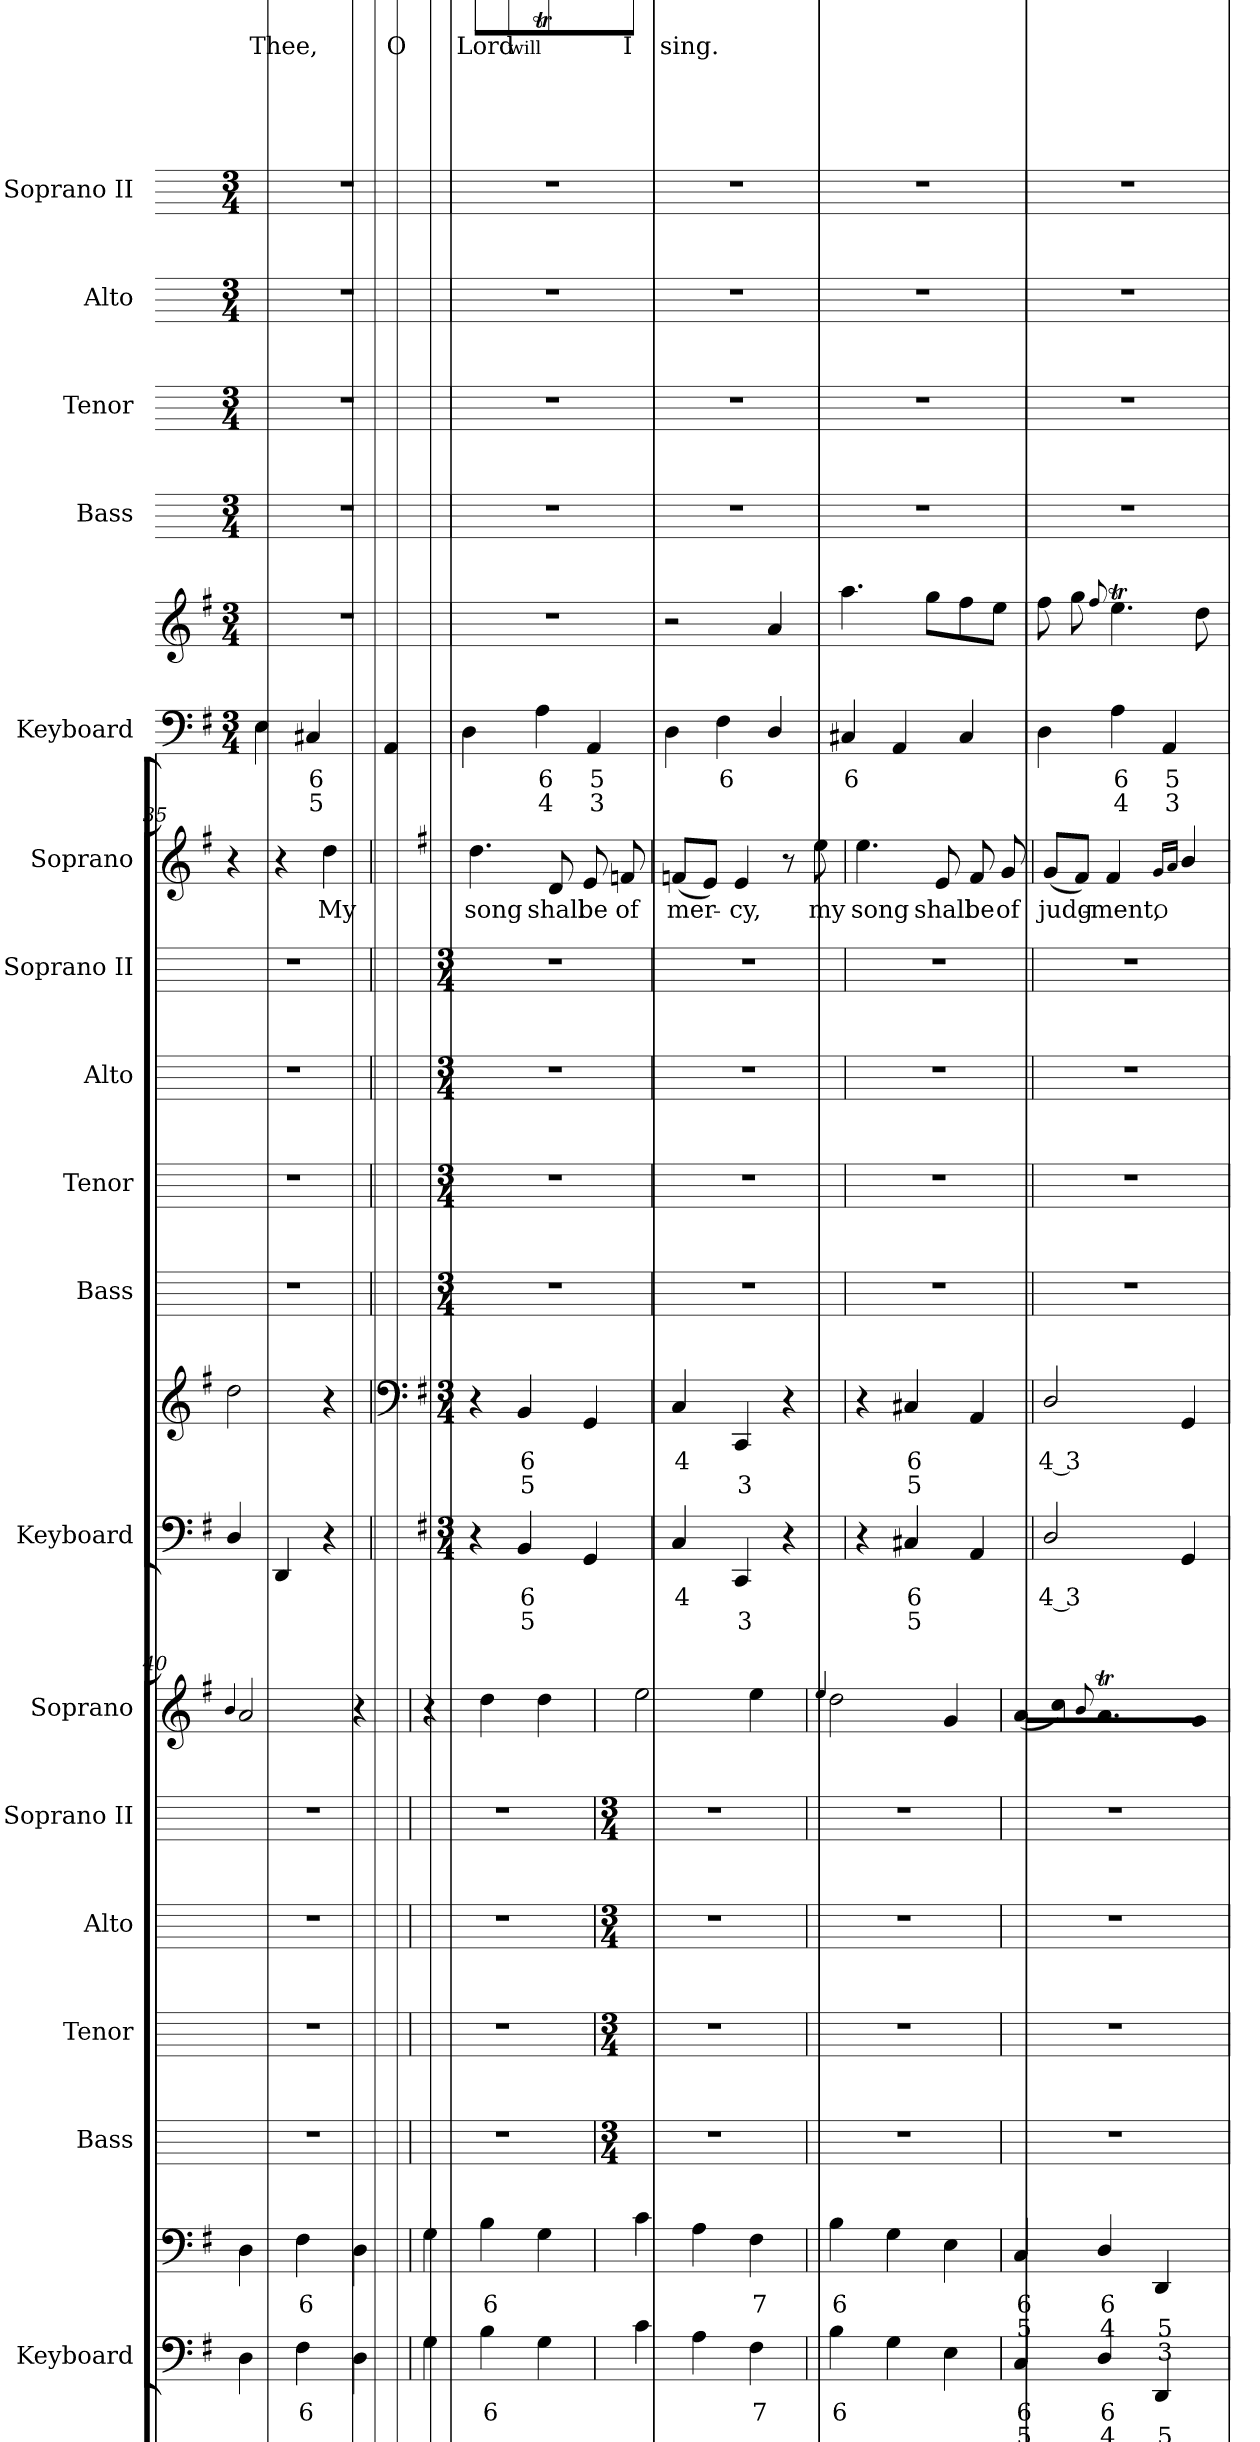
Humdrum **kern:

**kern	**text	**text	**text	**kern	**text	**text	**text	**kern	**kern	**kern	**kern	**kern	**text
*part6	*part6	*part6	*part6	*part6	*part6	*part6	*part6	*part5	*part4	*part3	*part2	*part1	*part1
*staff7	*staff7	*staff7	*staff7	*staff6	*staff6	*staff6	*staff6	*staff5	*staff4	*staff3	*staff2	*staff1	*staff1
*I"Keyboard	*	*	*	*	*	*	*	*I"Bass	*I"Tenor	*I"Alto	*I"Soprano II	*I"Soprano	*
*I'Keyboard	*	*	*	*	*	*	*	*I'Bass	*I'Tenor	*I'Alto	*I'Soprano II	*I'Soprano	*
*clefF4	*	*	*	*clefG2	*	*	*	*	*	*	*	*clefG2	*
*k[f#]	*	*	*	*k[f#]	*	*	*	*	*	*	*	*k[f#]	*
*G:	*	*	*	*G:	*	*	*	*	*	*	*	*G:	*
*M3/4	*	*	*	*M3/4	*	*	*	*M3/4	*M3/4	*M3/4	*M3/4	*M3/4	*
=30	=30	=30	=30	=30	=30	=30	=30	=30	=30	=30	=30	=30	=30
!	!	!	!	!LO:N:vis=1	!	!	!	!	!	!	!	!	!LO:LY:b
4E	.	.	.	2.r	.	.	.	2.r	2.r	2.r	2.r	(<4.g	Thee,
!	!LO:LY:b	!LO:LY:b	!	!	!	!	!	!	!	!	!	!	!
4C#X	6	5	.	.	.	.	.	.	.	.	.	.	.
.	.	.	.	.	.	.	.	.	.	.	.	16aLL	.
.	.	.	.	.	.	.	.	.	.	.	.	16bJJ)	.
!	!	!	!	!	!	!	!	!	!	!	!	!	!LO:LY:b
4AA	.	.	.	.	.	.	.	.	.	.	.	(<8aL	O
.	.	.	.	.	.	.	.	.	.	.	.	8gJ)	.
=31	=31	=31	=31	=31	=31	=31	=31	=31	=31	=31	=31	=31	=31
!	!	!	!	!LO:N:vis=1	!	!	!	!	!	!	!	!	!LO:LY:b
4D	.	.	.	2.r	.	.	.	2.r	2.r	2.r	2.r	(<8f#L	Lord
.	.	.	.	.	.	.	.	.	.	.	.	8gJ)	.
!	!	!	!	!	!	!	!	!	!	!	!	!	!LO:LY:b
.	.	.	.	.	.	.	.	.	.	.	.	8qqf#L	will
!	!LO:LY:b	!LO:LY:b	!	!	!	!	!	!	!	!	!	!	!
4A	6	4	.	.	.	.	.	.	.	.	.	4.eT	.
!	!LO:LY:b	!LO:LY:b	!	!	!	!	!	!	!	!	!	!	!
4AA	5	3	.	.	.	.	.	.	.	.	.	.	.
!	!	!	!	!	!	!	!	!	!	!	!	!	!LO:LY:b
.	.	.	.	.	.	.	.	.	.	.	.	8dJ	I
=32	=32	=32	=32	=32	=32	=32	=32	=32	=32	=32	=32	=32	=32
!	!	!	!	!	!	!	!	!	!	!	!	!	!LO:LY:b
4D	.	.	.	2r	.	.	.	2.r	2.r	2.r	2.r	2d	sing.
!	!LO:LY:b	!	!	!	!	!	!	!	!	!	!	!	!
4F#	6	.	.	.	.	.	.	.	.	.	.	.	.
4D/	.	.	.	4a	.	.	.	.	.	.	.	4r	.
=33	=33	=33	=33	=33	=33	=33	=33	=33	=33	=33	=33	=33	=33
!	!LO:LY:b	!	!	!	!	!	!	!	!	!	!	!LO:N:vis=1	!
4C#X	6	.	.	4.aa	.	.	.	2.r	2.r	2.r	2.r	2.r	.
4AA	.	.	.	.	.	.	.	.	.	.	.	.	.
.	.	.	.	8ggL	.	.	.	.	.	.	.	.	.
4C#	.	.	.	8ff#	.	.	.	.	.	.	.	.	.
.	.	.	.	8eeJ	.	.	.	.	.	.	.	.	.
=34	=34	=34	=34	=34	=34	=34	=34	=34	=34	=34	=34	=34	=34
!	!	!	!	!	!	!	!	!	!	!	!	!LO:N:vis=1	!
4D	.	.	.	8ff#L	.	.	.	2.r	2.r	2.r	2.r	2.r	.
.	.	.	.	8gg	.	.	.	.	.	.	.	.	.
.	.	.	.	8qqff#/J	.	.	.	.	.	.	.	.	.
!	!LO:LY:b	!LO:LY:b	!	!	!	!	!	!	!	!	!	!	!
4A	6	4	.	4.eeT	.	.	.	.	.	.	.	.	.
!	!LO:LY:b	!LO:LY:b	!	!	!	!	!	!	!	!	!	!	!
4AA	5	3	.	.	.	.	.	.	.	.	.	.	.
.	.	.	.	8dd	.	.	.	.	.	.	.	.	.
=35	=35	=35	=35	=35	=35	=35	=35	=35	=35	=35	=35	=35	=35
4D/	.	.	.	2dd	.	.	.	2.r	2.r	2.r	2.r	4r	.
4DD	.	.	.	.	.	.	.	.	.	.	.	4r	.
!	!	!	!	!	!	!	!	!	!	!	!	!	!LO:LY:b
4r	.	.	.	4r	.	.	.	.	.	.	.	4dd	My
!!LO:LB:g=z
=36	=36	=36	=36	=36	=36	=36	=36	=36	=36	=36	=36	=36	=36
*	*	*	*	*clefF4	*	*	*	*	*	*	*	*	*
*k[f#]	*	*	*	*k[f#]	*	*	*	*	*	*	*	*	*
*G:	*	*	*	*G:	*	*	*	*	*	*	*	*	*
*M3/4	*	*	*	*M3/4	*	*	*	*M3/4	*M3/4	*M3/4	*M3/4	*	*
!	!	!	!	!	!	!	!	!	!	!	!	!	!LO:LY:b
4r	.	.	.	4r	.	.	.	2.r	2.r	2.r	2.r	4.dd	song
!	!LO:LY:b	!LO:LY:b	!	!	!LO:LY:b	!LO:LY:b	!	!	!	!	!	!	!
4BB	6	5	.	4BB	6	5	.	.	.	.	.	.	.
!	!	!	!	!	!	!	!	!	!	!	!	!	!LO:LY:b
.	.	.	.	.	.	.	.	.	.	.	.	8d	shall
!	!	!	!	!	!	!	!	!	!	!	!	!	!LO:LY:b
4GG	.	.	.	4GG	.	.	.	.	.	.	.	8e	be
!	!	!	!	!	!	!	!	!	!	!	!	!	!LO:LY:b
.	.	.	.	.	.	.	.	.	.	.	.	8fn	of
=37	=37	=37	=37	=37	=37	=37	=37	=37	=37	=37	=37	=37	=37
!	!LO:LY:b	!	!	!	!LO:LY:b	!	!	!	!	!	!	!	!LO:LY:b
4C	4	.	.	4C	4	.	.	2.r	2.r	2.r	2.r	(<8fnL	mer-
.	.	.	.	.	.	.	.	.	.	.	.	8eJ)	.
!	!	!LO:LY:b	!	!	!	!LO:LY:b	!	!	!	!	!	!	!LO:LY:b
4CC	.	3	.	4CC	.	3	.	.	.	.	.	4e	cy,
4r	.	.	.	4r	.	.	.	.	.	.	.	8r	.
!	!	!	!	!	!	!	!	!	!	!	!	!	!LO:LY:b
.	.	.	.	.	.	.	.	.	.	.	.	8ee	my
=38	=38	=38	=38	=38	=38	=38	=38	=38	=38	=38	=38	=38	=38
!	!	!	!	!	!	!	!	!	!	!	!	!	!LO:LY:b
4r	.	.	.	4r	.	.	.	2.r	2.r	2.r	2.r	4.ee	song
!	!LO:LY:b	!LO:LY:b	!	!	!LO:LY:b	!LO:LY:b	!	!	!	!	!	!	!
4C#X	6	5	.	4C#X	6	5	.	.	.	.	.	.	.
!	!	!	!	!	!	!	!	!	!	!	!	!	!LO:LY:b
.	.	.	.	.	.	.	.	.	.	.	.	8e	shall
!	!	!	!	!	!	!	!	!	!	!	!	!	!LO:LY:b
4AA	.	.	.	4AA	.	.	.	.	.	.	.	8f#	be
!	!	!	!	!	!	!	!	!	!	!	!	!	!LO:LY:b
.	.	.	.	.	.	.	.	.	.	.	.	8g	of
=39	=39	=39	=39	=39	=39	=39	=39	=39	=39	=39	=39	=39	=39
!	!LO:LY:b	!	!	!	!LO:LY:b	!	!	!	!	!	!	!	!LO:LY:b
2D/	4 3	.	.	2D/	4 3	.	.	2.r	2.r	2.r	2.r	(<8gL	judg-
.	.	.	.	.	.	.	.	.	.	.	.	8f#J)	.
!	!	!	!	!	!	!	!	!	!	!	!	!	!LO:LY:b
.	.	.	.	.	.	.	.	.	.	.	.	4f#	ment,
!	!	!	!	!	!	!	!	!	!	!	!	!	!LO:LY:b
.	.	.	.	.	.	.	.	.	.	.	.	16qqgLL	O
.	.	.	.	.	.	.	.	.	.	.	.	16qqaJJ	.
4GG	.	.	.	4GG	.	.	.	.	.	.	.	4b/	.
=40	=40	=40	=40	=40	=40	=40	=40	=40	=40	=40	=40	=40	=40
!	!	!	!	!	!	!	!	!	!	!	!	!	!LO:LY:b
.	.	.	.	.	.	.	.	.	.	.	.	4qqb/	Lord.
4D	.	.	.	4D	.	.	.	2.r	2.r	2.r	2.r	2a	.
!	!LO:LY:b	!	!	!	!LO:LY:b	!	!	!	!	!	!	!	!
4F#	6	.	.	4F#	6	.	.	.	.	.	.	.	.
4D	.	.	.	4D	.	.	.	.	.	.	.	4r	.
=41	=41	=41	=41	=41	=41	=41	=41	=41	=41	=41	=41	=41	=41
4G	.	.	.	4G	.	.	.	2.r	2.r	2.r	2.r	4r	.
!	!LO:LY:b	!	!	!	!LO:LY:b	!	!	!	!	!	!	!	!LO:LY:b
4B	6	.	.	4B	6	.	.	.	.	.	.	4dd	Un-
!	!	!	!	!	!	!	!	!	!	!	!	!	!LO:LY:b
4G	.	.	.	4G	.	.	.	.	.	.	.	4dd	-to
!!LO:LB:g=z
=42	=42	=42	=42	=42	=42	=42	=42	=42	=42	=42	=42	=42	=42
*	*	*	*	*	*	*	*	*M3/4	*M3/4	*M3/4	*M3/4	*	*
!	!	!	!	!	!	!	!	!	!	!	!	!	!LO:LY:b
4c	.	.	.	4c	.	.	.	2.r	2.r	2.r	2.r	2ee	Thee,
4A	.	.	.	4A	.	.	.	.	.	.	.	.	.
!	!LO:LY:b	!	!	!	!LO:LY:b	!	!	!	!	!	!	!	!LO:LY:b
4F#	7	.	.	4F#	7	.	.	.	.	.	.	4ee	O
=43	=43	=43	=43	=43	=43	=43	=43	=43	=43	=43	=43	=43	=43
!	!	!	!	!	!	!	!	!	!	!	!	!	!LO:LY:b
.	.	.	.	.	.	.	.	.	.	.	.	4qqee/	Lord,
!	!LO:LY:b	!	!	!	!LO:LY:b	!	!	!	!	!	!	!	!
4B	6	.	.	4B	6	.	.	2.r	2.r	2.r	2.r	2dd	.
4G	.	.	.	4G	.	.	.	.	.	.	.	.	.
!	!	!	!	!	!	!	!	!	!	!	!	!	!LO:LY:b
4E	.	.	.	4E	.	.	.	.	.	.	.	4g	to
=44	=44	=44	=44	=44	=44	=44	=44	=44	=44	=44	=44	=44	=44
!	!LO:LY:b	!LO:LY:b	!	!	!LO:LY:b	!LO:LY:b	!	!	!	!	!	!	!LO:LY:b
4C	6	5	.	4C	6	5	.	2.r	2.r	2.r	2.r	(>8aL	thee
.	.	.	.	.	.	.	.	.	.	.	.	8ccJ)	.
!	!	!	!	!	!	!	!	!	!	!	!	!	!LO:LY:b
.	.	.	.	.	.	.	.	.	.	.	.	8qqb/L	will
!	!LO:LY:b	!LO:LY:b	!	!	!LO:LY:b	!LO:LY:b	!	!	!	!	!	!	!
4D/	6	4	.	4D/	6	4	.	.	.	.	.	4.aT	.
!	!	!LO:LY:b	!LO:LY:b	!	!	!LO:LY:b	!LO:LY:b	!	!	!	!	!	!
4DD	.	5	3	4DD	.	5	3	.	.	.	.	.	.
!	!	!	!	!	!	!	!	!	!	!	!	!	!LO:LY:b
.	.	.	.	.	.	.	.	.	.	.	.	8gJ	I
=	=	=	=	=	=	=	=	=	=	=	=	=	=
*-	*-	*-	*-	*-	*-	*-	*-	*-	*-	*-	*-	*-	*-
